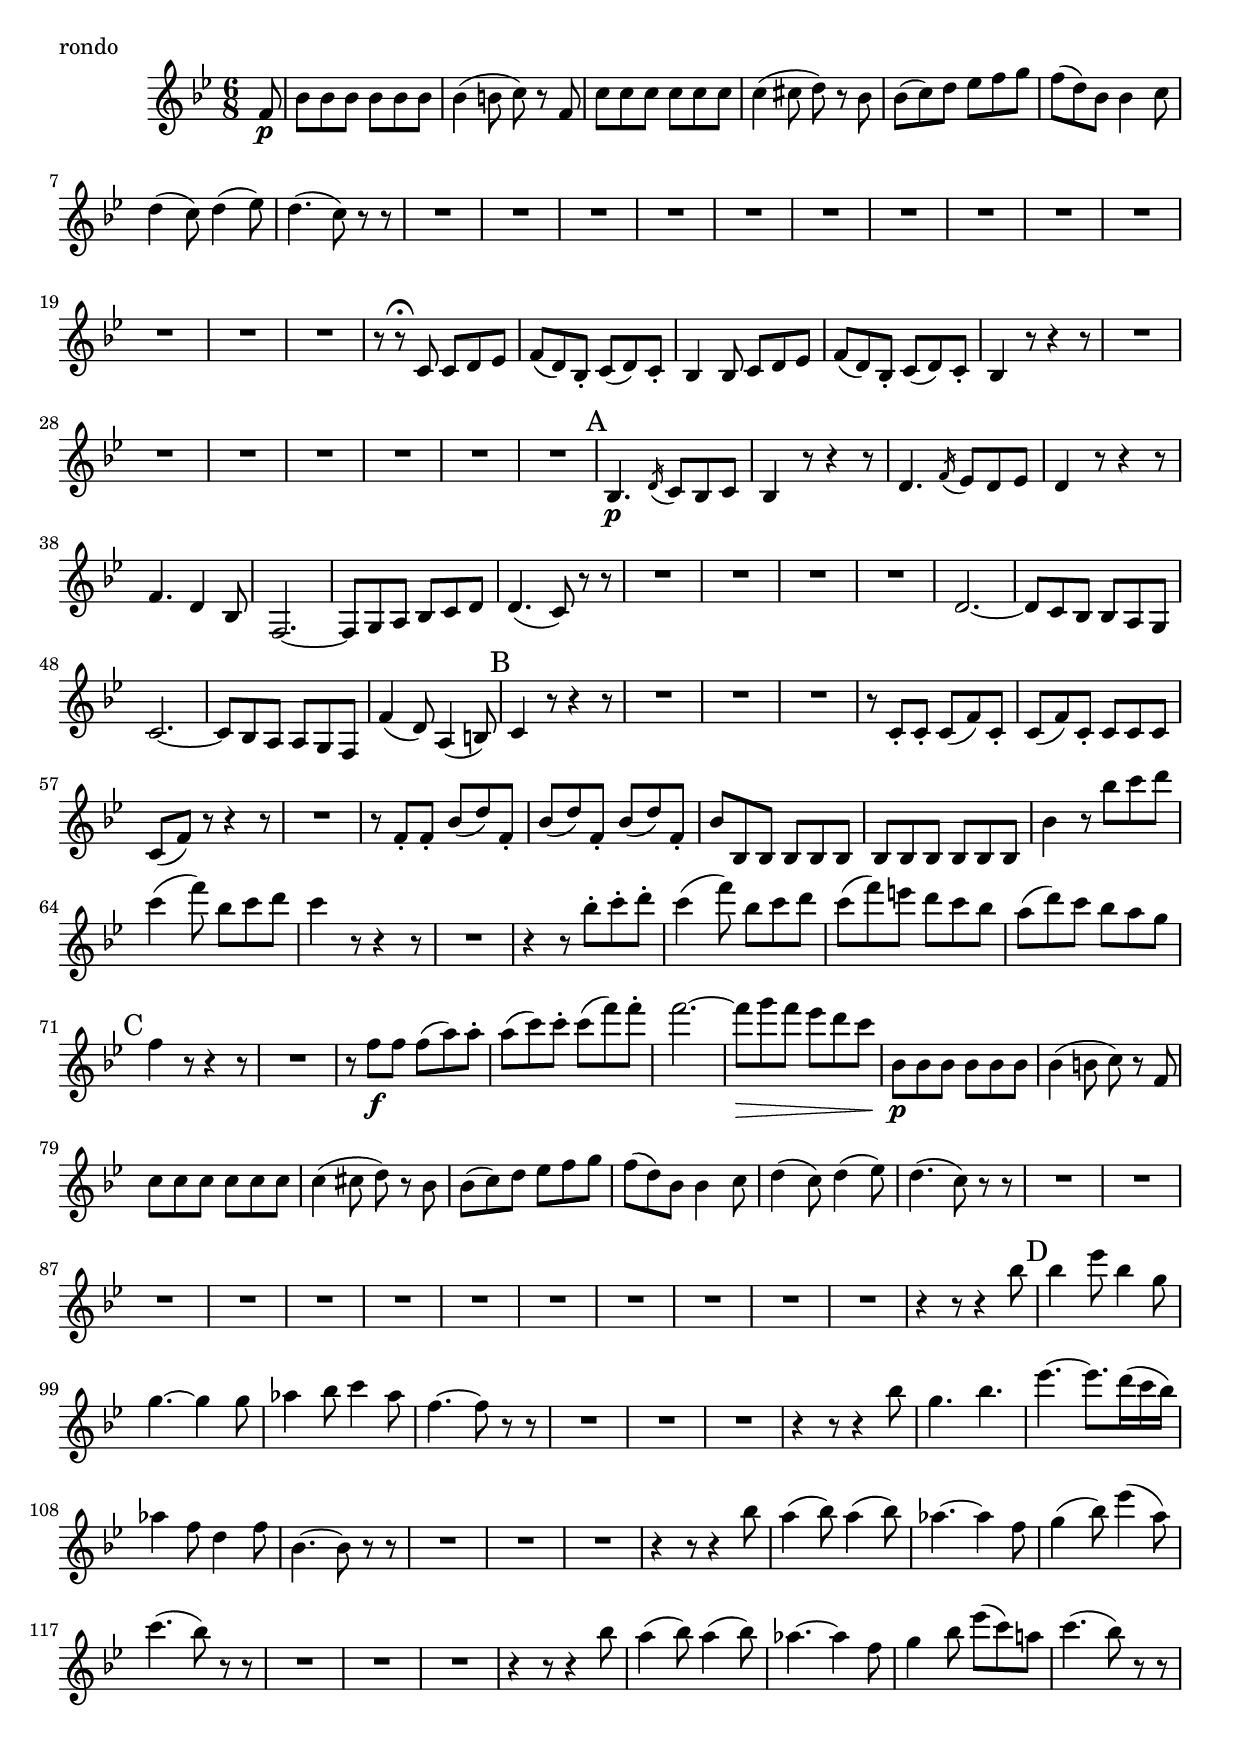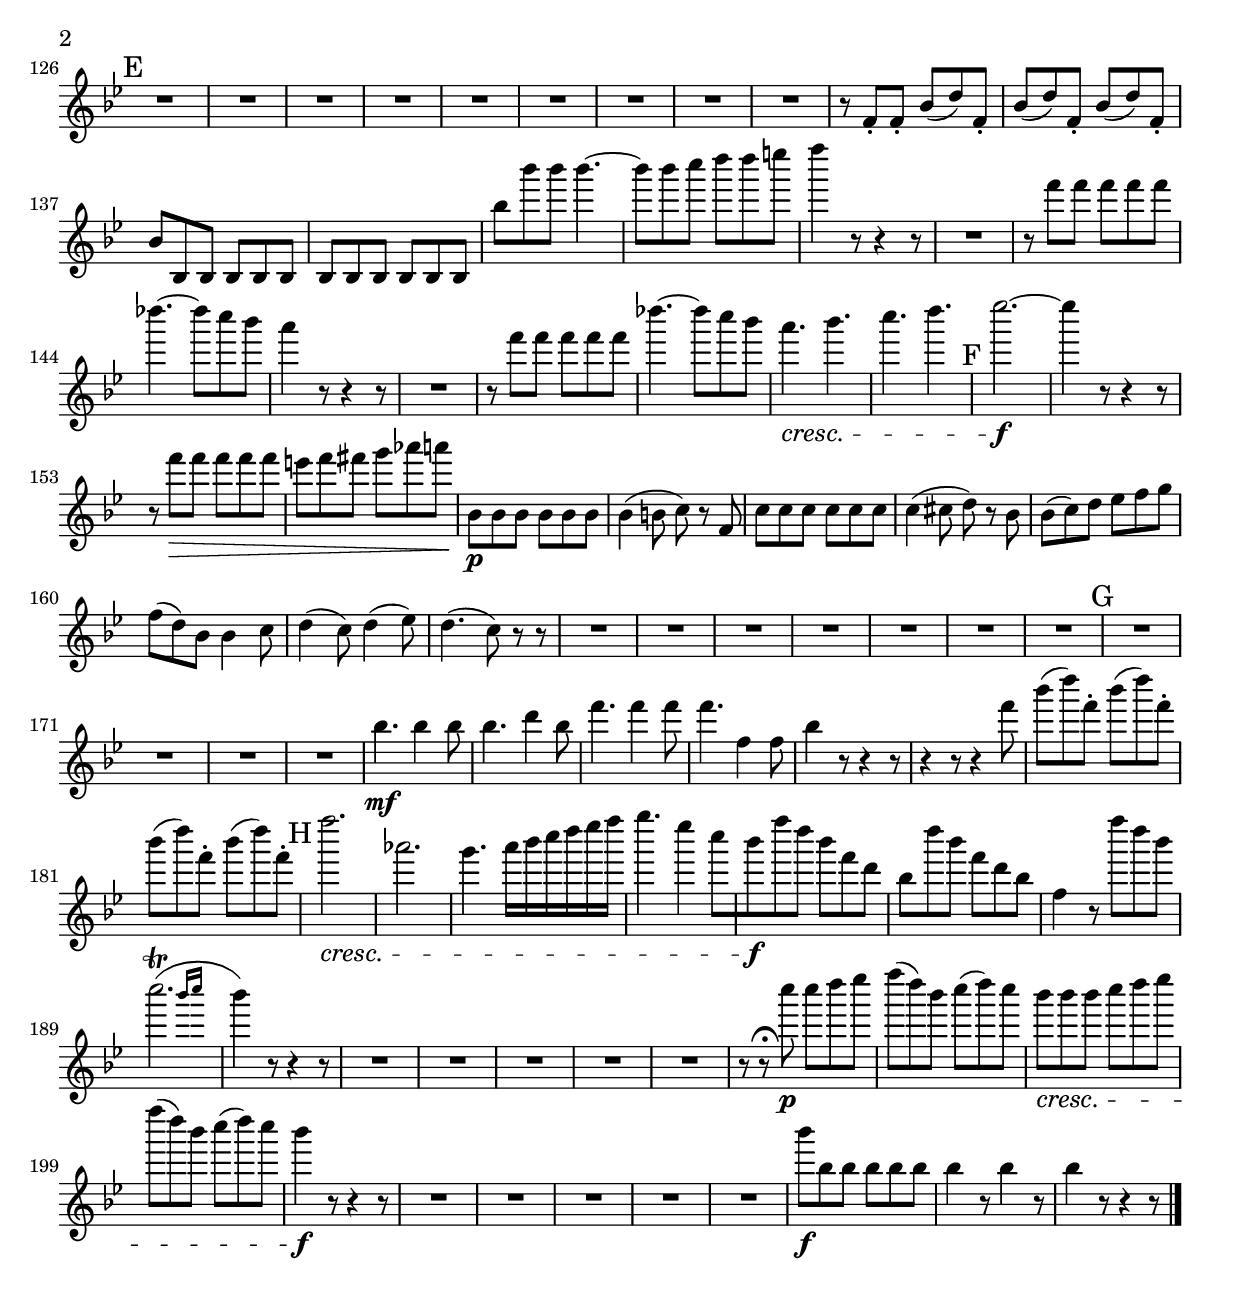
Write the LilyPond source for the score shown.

#(ly:set-option 'old-relative)
\version "1.9.0"

% \include "mozart-hrn3-defs.ly"

rondotheme = \notes \relative c' {
	 c'8-[ c c]  c-[ c c]
	c4( cis8  d-) r g,
	 d'8-[ d d]  d-[ d d]
	d4( dis8  e-) r c |
	 c-[( d-) e]  f-[ g a]
	 g-[ ( e-) c] c4 d8
	e4( d8-) e4( f8-)
	e4.( d8-) r r |
}

lipbreaker = \notes \relative c'
{
 	r8  g'-[-. g-.]  c-[( e-) g,-.]
	 c-[( e-) g,-.]  c-[( e-) g,-.]
	 c-[ c, c]  c-[ c c]
	 c-[ c c]  c-[ c c]
}

rightsixteenth = { \property Voice.stemLeftBeamCount = 1
  \property Voice.stemRightBeamCount = 2 }
leftsixteenth = { \property Voice.stemLeftBeamCount = 2
  \property Voice.stemRightBeamCount = 1 }
bothsixteenth = { \property Voice.stemLeftBeamCount = 2
  \property Voice.stemRightBeamCount = 2 }

rondo = \notes 	\relative c'
{
	\partial 8
	\time 6/8
	\key c \major
	
	g'8-\p |
	
	\rondotheme
	
	R2.*13 |
	r8 r^\fermata d  d-[ e f]
	 g-[ ( e-) c-.]  d-[( e-) d-.]
	c4 c8  d-[ e f]
	 g-[( e-) c-.]  d-[( e-) d-.]
	c4 r8 r4 r8 |
	R2.*7
	\mark  "A"
	c4.-\p \grace { e16( }  d8-[-) c d]
	c4 r8 r4 r8
	e4. \grace g16(  f8-[-) e f]
	e4 r8 r4 r8
	g4. e4 c8
	g2.~
	 g8-[ a b]  c-[ d e ]
	e4.( d8-) r r
	R2.*4
	e2.~ |
	 e8-[ d c]  c-[ b a]
	d2.~
	 d8-[ c b]  b-[ a g]
	g'4( e8-) b4( cis8-)
	\mark "B"
	d4 r8 r4 r8
	R2.*3 |
	r8  d-[-. d-.]  d-[( g-) d-.]
	 d-[( g-) d-.]  d-[ d d]
	 d-[( g-)] r r4 r8
	R2.*1
	\lipbreaker
	c4 r8  c'-[ d e]
	d4( g8-)  c,-[ d e]
	d4 r8 r4 r8
	R2. |
	r4 r8  c-[-. d-. e-.]
	d4( g8-)  c,-[ d e]
	 d-[( g-) fis]  e-[ d c]
	 b-[ ( e-) d]  c-[ b a]
	\mark "C"
	g4 r8 r4 r8
	R2. |
	%
	r8  g-[-\f g]  g-[(  b-) b-.]
	 b-[( d-) d-.]  d-[( g-) g-.]
	g2.~
	 g8-[ \> a g]  f-[ e d]
	< \rondotheme
	  { s8-\!-\p } >
	  
	R2.*12
	r4 r8 r4 c8
	\mark "D"
	c4 f8 c4 a8
	a4.~a4 a8
	bes4 c8 d4 bes8
	g4. ~ g8 r r
	R2.*3
	r4 r8 r4 c8
	a4. c
	f ~  f8.-[ \rightsixteenth e16(  \bothsixteenth d  c-)]
	bes4 g8 e4 g8
	c,4. ~ c8 r r
	R2.*3| 
	r4 r8 r4 c'8
	b4( c8-) b4( c8-)
	bes4. ~ bes4 g8
	a4 ( c8-) f4 ( b,8-)
	d4. ( c8-) r r
	R2.*3| 
	r4 r8 r4 c8
	b4( c8-) b4( c8-)
	bes4. ~ bes4 g8
	a4 c8  f-[ ( d-) b!]
	d4. ( c8-) r r
	\mark "E"
	R2.*9  |
	\lipbreaker 
	c8-[ c' c] c4.~
	c8-[ c d]  e-[ e fis] 
	g4 r8 r4 r8
	R2.
	r8  g,-[ g]  g-[ g g] |
	es'4. ~  es8-[ d c]
	b4 r8 r4 r8
	R2. |
	r8  g-[ g]  g-[ g g]
	es'4. ~  es8-[ d c]
	\cresc b4.  c4. d4. e4.
	\mark "F"
	\endcresc
	
	f2.-\f ~ |
	f4 r8 r4 r8
	r8  g,-[\> g]  g-[ g g]
	
	% Edition breitkopf says a-flat (silly!)
	 fis-[  g gis] 
		  a-[ bes b-]-\!

	%% EB does the slur in the Rondo differently from the 1st adn 2nd time.
	%% why. Should check with MS.
	< \rondotheme
	  { s8-\p } >
	R2.*7
	\mark "G"
	R2.*4
	c,4.-\mf c4 c8
	c4. e4 c8
	g'4. g4 g8
	g4. g,4 g8
	c4 r8 r4 r8
	r4 r8 r4 g'8
	 c-[ ( e-) g,-.] 	 c-[ ( e-) g,-.]
	 c-[ ( e-) g,-.] 	 c-[ ( e-) g,-.]
	\mark "H"
	\cresc g'2.  bes,2.
	a4.  b16-[ c d e f g]
	a4. f4 d8
	[\endcresc c8-\f g' e]  c-[ g e]
	 c-[ e' c]   g-[ e c]
	g4 r8  g''8-[ e c]

	
	< d2.(-\trill
	  { s2 	\grace {   c16-[ d] } } >
	
	
	 c4-) r8 r4 r8
	R2.*5
	r8 r8^\fermata d8-\p  d-[ e f]
	 g-[ ( e-) c]  d-[( e-) d]
	\cresc  c-[  c c]  d-[ e f]
	 g-[( e-) c]  d-[( e-) d]
	\endcresc c4-\f  r8 r4 r8
	R2.*5
	 c8-[-\f c, c]  c-[ c c]
	c4 r8 c4 r8

        %This is technically incorrect, since we started with an 8th
	% upstep, but both eulenburg and EB do this as well.
	c4 r8 r4 r8 \bar "|."		
}

\score
{
    \notes { \transpose c' bes	\rondo }
	\header { piece = "rondo" opus = "" }
	\midi{ \tempo 4 = 100 }
	\paper { }
}

